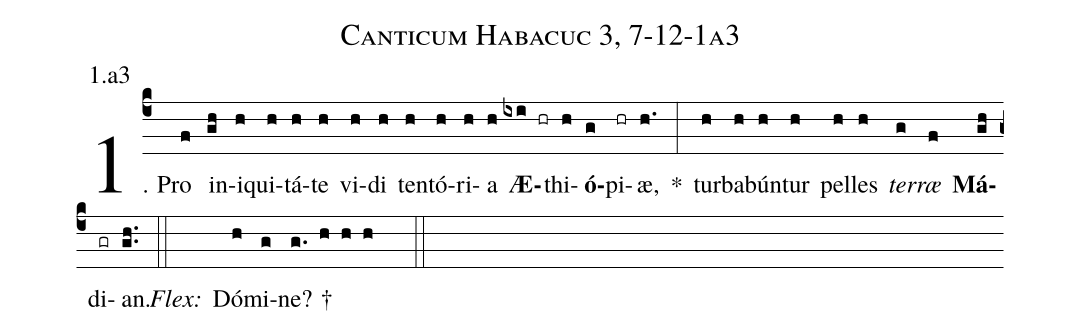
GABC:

name: Canticum Habacuc 3, 7-12-1a3;
annotation: 1.a3;
%%
(c4)1. Pro(f) in(gh)i(h)qui(h)tá(h)te(h) vi(h)di(h) ten(h)tó(h)ri(h)a(h) <b>Æ</b>(ixi hr)thi(h)<b>ó</b>(g)pi(hr)æ,(h.) *(:) tur(h)ba(h)bún(h)tur(h) pel(h)les(h) <i>ter</i>(g)<i>ræ</i>(f) <b>Má</b>(gh)di(gr)an.(gh..) (::)
<i>Flex:</i>()  Dó(h)mi(g)ne? †(g. h h h  ::)
